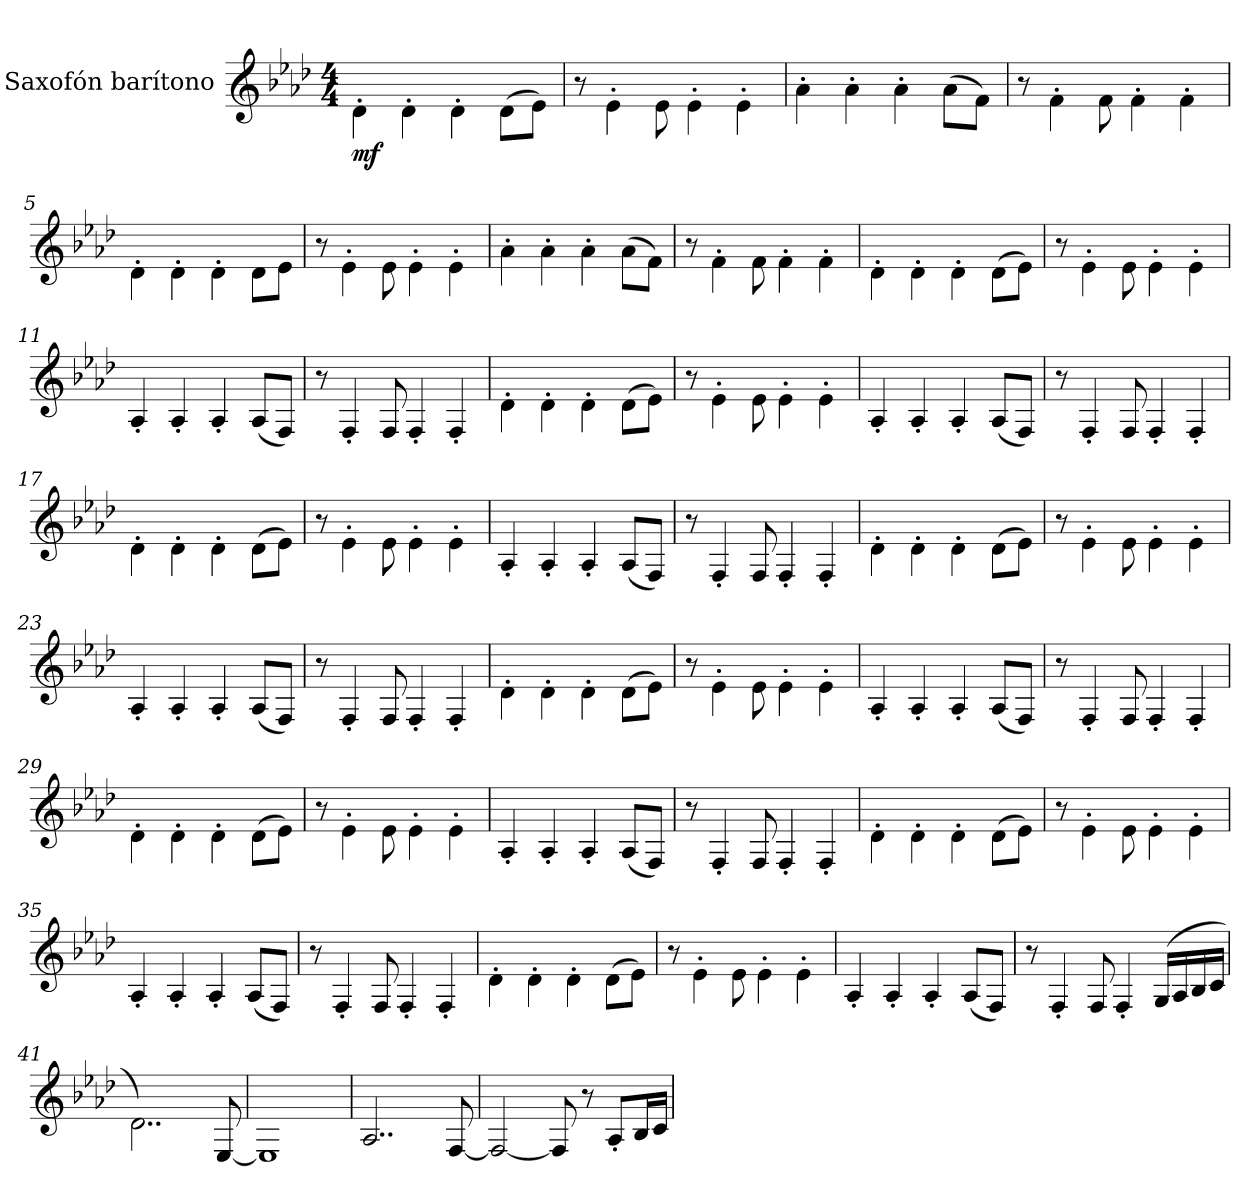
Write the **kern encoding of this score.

**kern	**dynam
*part1	*part1
*staff1	*staff1
*I"Saxofón barítono	*
*I'Sax. Bar.	*
*clefG2	*
*ITrd12c21	*
*k[b-e-a-d-]	*
*M4/4	*
*MM140	*
=1	=1
!	!LO:DY:b
4D-'\	mf
4D-'\	.
4D-'\	.
(>8D-\L	.
8E-\J)	.
=2	=2
8r	.
4E-'\	.
8E-\	.
4E-'\	.
4E-'\	.
=3	=3
4A-'\	.
4A-'\	.
4A-'\	.
(>8A-\L	.
8F\J)	.
=4	=4
8r	.
4F'\	.
8F\	.
4F'\	.
4F'\	.
=5	=5
4D-'\	.
4D-'\	.
4D-'\	.
8D-\L	.
8E-\J	.
=6	=6
8r	.
4E-'\	.
8E-\	.
4E-'\	.
4E-'\	.
=7	=7
4A-'\	.
4A-'\	.
4A-'\	.
(>8A-\L	.
8F\J)	.
=8	=8
8r	.
4F'\	.
8F\	.
4F'\	.
4F'\	.
!!LO:LB:g=z
=9	=9
4D-'\	.
4D-'\	.
4D-'\	.
(>8D-\L	.
8E-\J)	.
=10	=10
8r	.
4E-'\	.
8E-\	.
4E-'\	.
4E-'\	.
=11	=11
4AA-'/	.
4AA-'/	.
4AA-'/	.
(<8AA-/L	.
8FF/J)	.
=12	=12
8r	.
4FF'/	.
8FF/	.
4FF'/	.
4FF'/	.
=13	=13
4D-'\	.
4D-'\	.
4D-'\	.
(>8D-\L	.
8E-\J)	.
=14	=14
8r	.
4E-'\	.
8E-\	.
4E-'\	.
4E-'\	.
=15	=15
4AA-'/	.
4AA-'/	.
4AA-'/	.
(<8AA-/L	.
8FF/J)	.
=16	=16
8r	.
4FF'/	.
8FF/	.
4FF'/	.
4FF'/	.
!!LO:LB:g=z
=17	=17
4D-'\	.
4D-'\	.
4D-'\	.
(>8D-\L	.
8E-\J)	.
=18	=18
8r	.
4E-'\	.
8E-\	.
4E-'\	.
4E-'\	.
=19	=19
4AA-'/	.
4AA-'/	.
4AA-'/	.
(<8AA-/L	.
8FF/J)	.
=20	=20
8r	.
4FF'/	.
8FF/	.
4FF'/	.
4FF'/	.
=21	=21
4D-'\	.
4D-'\	.
4D-'\	.
(>8D-\L	.
8E-\J)	.
=22	=22
8r	.
4E-'\	.
8E-\	.
4E-'\	.
4E-'\	.
=23	=23
4AA-'/	.
4AA-'/	.
4AA-'/	.
(<8AA-/L	.
8FF/J)	.
=24	=24
8r	.
4FF'/	.
8FF/	.
4FF'/	.
4FF'/	.
!!LO:LB:g=z
=25	=25
4D-'\	.
4D-'\	.
4D-'\	.
(>8D-\L	.
8E-\J)	.
=26	=26
8r	.
4E-'\	.
8E-\	.
4E-'\	.
4E-'\	.
=27	=27
4AA-'/	.
4AA-'/	.
4AA-'/	.
(<8AA-/L	.
8FF/J)	.
=28	=28
8r	.
4FF'/	.
8FF/	.
4FF'/	.
4FF'/	.
=29	=29
4D-'\	.
4D-'\	.
4D-'\	.
(>8D-\L	.
8E-\J)	.
=30	=30
8r	.
4E-'\	.
8E-\	.
4E-'\	.
4E-'\	.
=31	=31
4AA-'/	.
4AA-'/	.
4AA-'/	.
(<8AA-/L	.
8FF/J)	.
=32	=32
8r	.
4FF'/	.
8FF/	.
4FF'/	.
4FF'/	.
!!LO:LB:g=z
=33	=33
4D-'\	.
4D-'\	.
4D-'\	.
(>8D-\L	.
8E-\J)	.
=34	=34
8r	.
4E-'\	.
8E-\	.
4E-'\	.
4E-'\	.
=35	=35
4AA-'/	.
4AA-'/	.
4AA-'/	.
(<8AA-/L	.
8FF/J)	.
=36	=36
8r	.
4FF'/	.
8FF/	.
4FF'/	.
4FF'/	.
=37	=37
4D-'\	.
4D-'\	.
4D-'\	.
(>8D-\L	.
8E-\J)	.
=38	=38
8r	.
4E-'\	.
8E-\	.
4E-'\	.
4E-'\	.
=39	=39
4AA-'/	.
4AA-'/	.
4AA-'/	.
(<8AA-/L	.
8FF/J)	.
=40	=40
8r	.
4FF'/	.
8FF/	.
4FF'/	.
(<16GG/LL	.
16AA-/	.
16BB-/	.
16C/JJ	.
!!LO:LB:g=z
=41	=41
2..D-\)	.
[8EE-/	.
=42	=42
1EE-]	.
=43	=43
2..AA-/	.
[8FF/	.
=44	=44
2FF/_	.
8FF/]	.
8r	.
8AA-'/L	.
16BB-/L	.
16C/JJ	.
=	=
*-	*-
